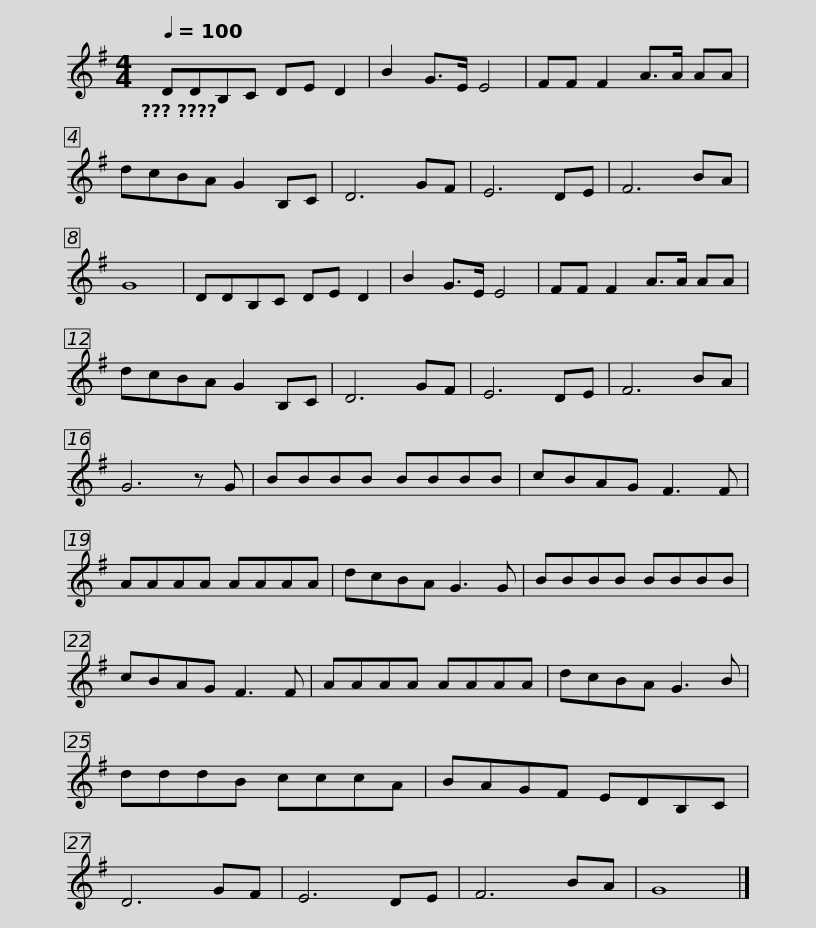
X:1
L:1/8
Q:1/4=100
M:4/4
I:linebreak $
K:G
V:1 treble
V:1
 DDB,C DE D2 | B2 G>E E4 | FF F2 A>A AA | dcBA G2 B,C | D6 GF | %5
 E6 DE | F6 BA | G8 |$ DDB,C DE D2 | B2 G>E E4 | %10
 FF F2 A>A AA | dcBA G2 B,C | D6 GF | E6 DE | F6 BA | %15
 G6 z G |$ BBBB BBBB | cBAG F3 F | AAAA AAAA | dcBA G3 G | %20
 BBBB BBBB | cBAG F3 F |$ AAAA AAAA | dcBA G3 B | dddB cccA | %25
 BAGF EDB,C | D6 GF | E6 DE | F6 BA | G8 |] %30
